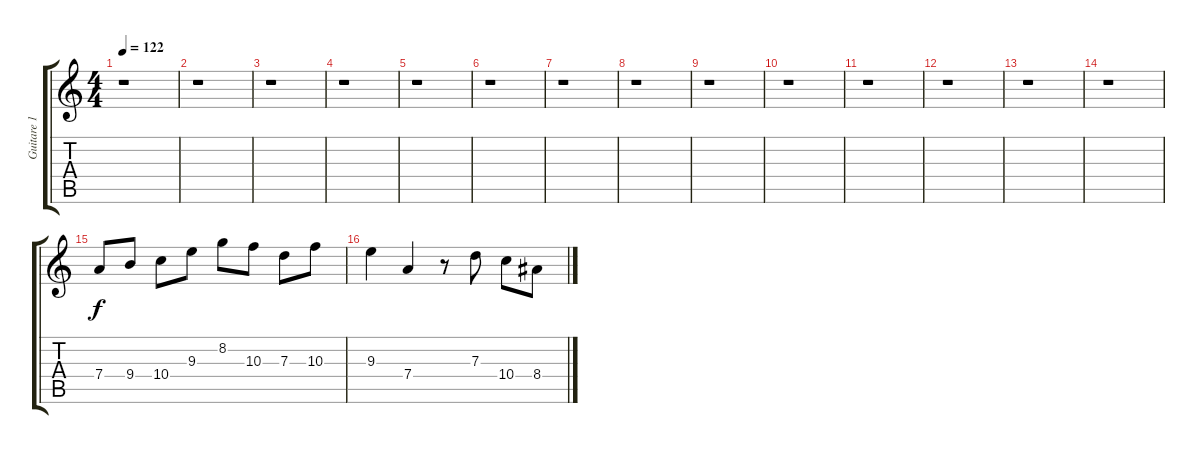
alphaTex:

\track ("Guitare 1" "Guitare 1") {instrument distortionguitar}
\staff {score tabs}
\tuning (E4 B3 G3 D3 A2 E2) {hide}
\ts (4 4)
\tempo 122
\clef g2
\ks c
r.1{dy f instrument distortionguitar} |
r.1 |
r.1 |
r.1 |
r.1 |
r.1 |
r.1 |
r.1 |
r.1 |
r.1 |
r.1 |
r.1 |
r.1 |
r.1 |
7.4.8 9.4.8 10.4.8 9.3.8 8.2.8 10.3.8 7.3.8 10.3.8 |
9.3.4 7.4.4 r.8 7.3.8 10.4.8 8.4.8
